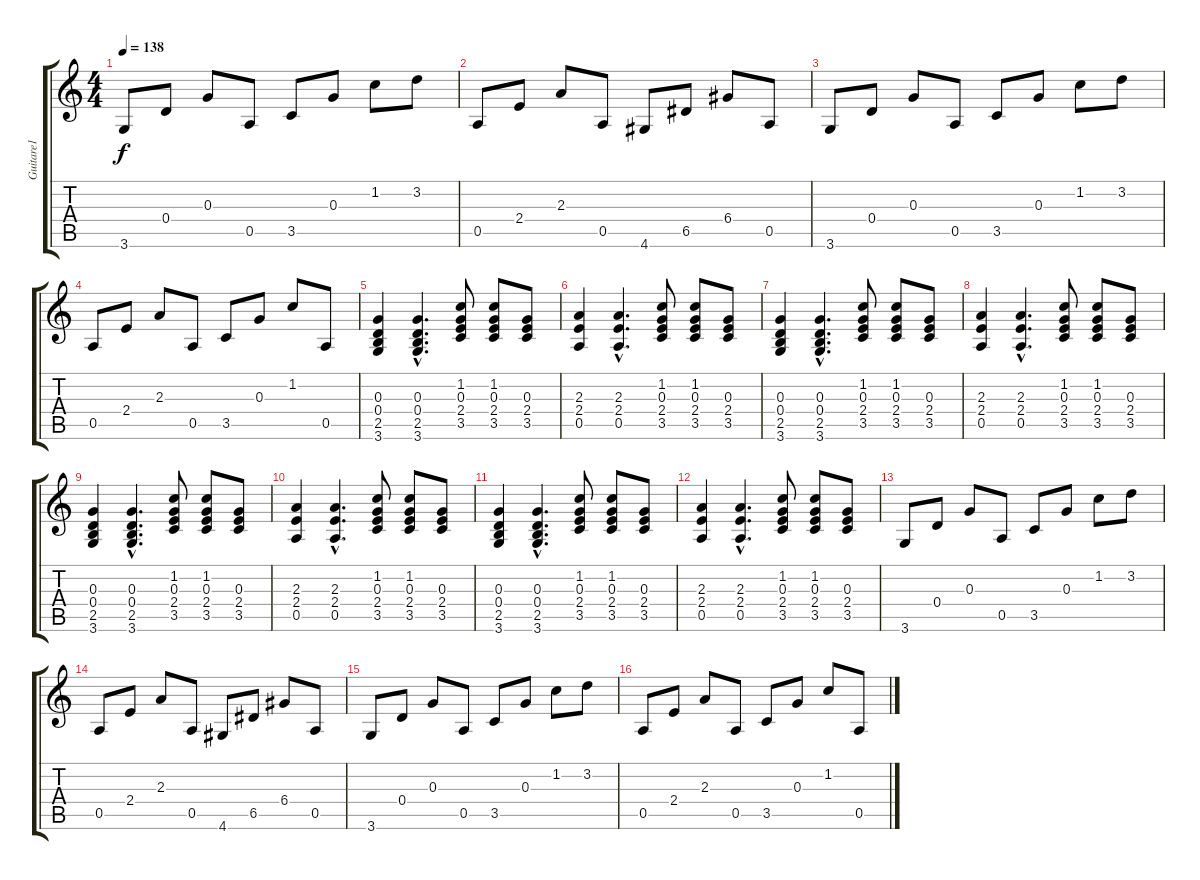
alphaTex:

\track ("Guitare1" "Guitare1") {instrument electricguitarclean}
\staff {score tabs}
\tuning (E4 B3 G3 D3 A2 E2) {hide}
\ts (4 4)
\tempo 138
\clef g2
\ks c
3.6.8{dy f} 0.4.8 0.3.8 0.5.8 3.5.8 0.3.8 1.2.8 3.2.8 |
0.5.8 2.4.8 2.3.8 0.5.8 4.6.8 6.5.8 6.4.8 0.5.8 |
3.6.8 0.4.8 0.3.8 0.5.8 3.5.8 0.3.8 1.2.8 3.2.8 |
0.5.8 2.4.8 2.3.8 0.5.8 3.5.8 0.3.8 1.2.8 0.5.8 |
(0.3 0.4 2.5 3.6).4 (0.3{hac} 0.4{hac} 2.5{hac} 3.6{hac}).4{d} (1.2 0.3 2.4 3.5).8 (1.2 0.3 2.4 3.5).8 (0.3 2.4 3.5).8 |
(2.3 2.4 0.5).4 (2.3{hac} 2.4{hac} 0.5{hac}).4{d} (1.2 0.3 2.4 3.5).8 (1.2 0.3 2.4 3.5).8 (0.3 2.4 3.5).8 |
(0.3 0.4 2.5 3.6).4 (0.3{hac} 0.4{hac} 2.5{hac} 3.6{hac}).4{d} (1.2 0.3 2.4 3.5).8 (1.2 0.3 2.4 3.5).8 (0.3 2.4 3.5).8 |
(2.3 2.4 0.5).4 (2.3{hac} 2.4{hac} 0.5{hac}).4{d} (1.2 0.3 2.4 3.5).8 (1.2 0.3 2.4 3.5).8 (0.3 2.4 3.5).8 |
(0.3 0.4 2.5 3.6).4 (0.3{hac} 0.4{hac} 2.5{hac} 3.6{hac}).4{d} (1.2 0.3 2.4 3.5).8 (1.2 0.3 2.4 3.5).8 (0.3 2.4 3.5).8 |
(2.3 2.4 0.5).4 (2.3{hac} 2.4{hac} 0.5{hac}).4{d} (1.2 0.3 2.4 3.5).8 (1.2 0.3 2.4 3.5).8 (0.3 2.4 3.5).8 |
(0.3 0.4 2.5 3.6).4 (0.3{hac} 0.4{hac} 2.5{hac} 3.6{hac}).4{d} (1.2 0.3 2.4 3.5).8 (1.2 0.3 2.4 3.5).8 (0.3 2.4 3.5).8 |
(2.3 2.4 0.5).4 (2.3{hac} 2.4{hac} 0.5{hac}).4{d} (1.2 0.3 2.4 3.5).8 (1.2 0.3 2.4 3.5).8 (0.3 2.4 3.5).8 |
3.6.8 0.4.8 0.3.8 0.5.8 3.5.8 0.3.8 1.2.8 3.2.8 |
0.5.8 2.4.8 2.3.8 0.5.8 4.6.8 6.5.8 6.4.8 0.5.8 |
3.6.8 0.4.8 0.3.8 0.5.8 3.5.8 0.3.8 1.2.8 3.2.8 |
0.5.8 2.4.8 2.3.8 0.5.8 3.5.8 0.3.8 1.2.8 0.5.8
